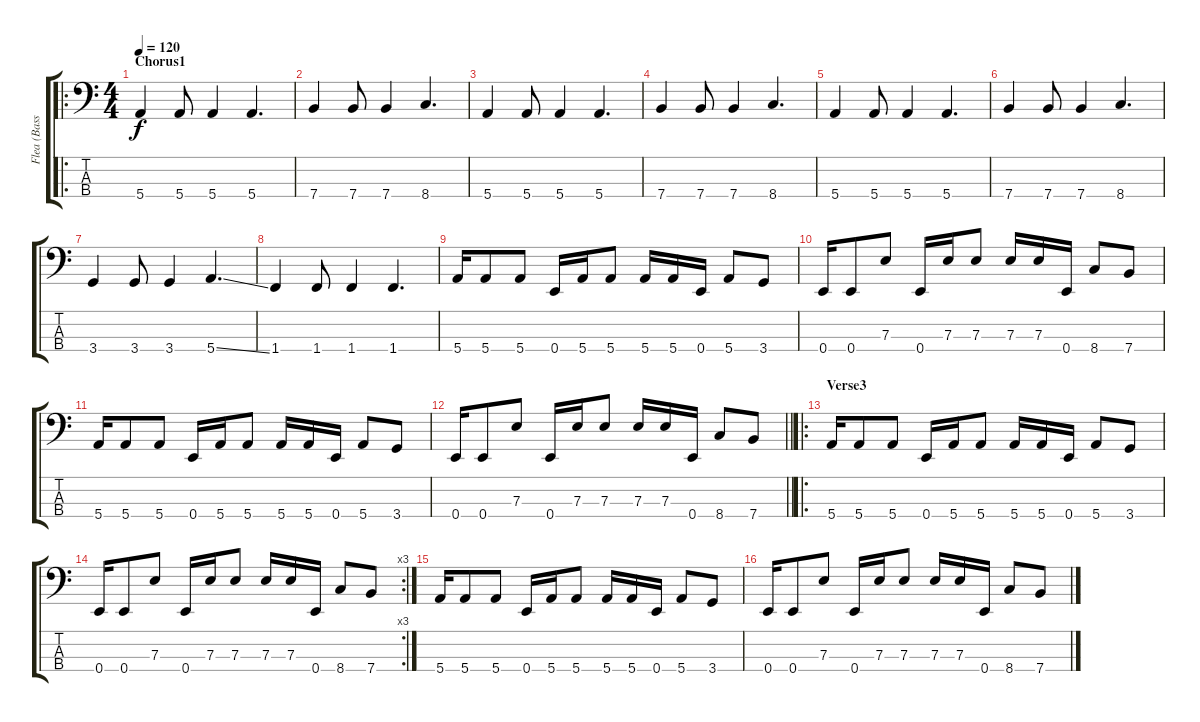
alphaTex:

\track ("Flea (Bass)" "Flea (Bass") {instrument electricbassfinger}
\staff {score tabs}
\tuning (G2 D2 A1 E1) {hide}
\ro
\ts (4 4)
\section ("" "Chorus1")
\tempo 120
\clef f4
\ks c
5.4.4{dy f} 5.4.8 5.4.4 5.4.4{d} |
7.4.4 7.4.8 7.4.4 8.4.4{d} |
5.4.4 5.4.8 5.4.4 5.4.4{d} |
7.4.4 7.4.8 7.4.4 8.4.4{d} |
5.4.4 5.4.8 5.4.4 5.4.4{d} |
7.4.4 7.4.8 7.4.4 8.4.4{d} |
3.4.4 3.4.8 3.4.4 5.4{ss}.4{d} |
1.4.4 1.4.8 1.4.4 1.4.4{d} |
5.4.16 5.4.8 5.4.8 0.4.16 5.4.16 5.4.8 5.4.16 5.4.16 0.4.16 5.4.8 3.4.8 |
0.4.16 0.4.8 7.3.8 0.4.16 7.3.16 7.3.8 7.3.16 7.3.16 0.4.16 8.4.8 7.4.8 |
5.4.16 5.4.8 5.4.8 0.4.16 5.4.16 5.4.8 5.4.16 5.4.16 0.4.16 5.4.8 3.4.8 |
\barLineRight lightlight
0.4.16 0.4.8 7.3.8 0.4.16 7.3.16 7.3.8 7.3.16 7.3.16 0.4.16 8.4.8 7.4.8 |
\ro
\section ("" "Verse3")
5.4.16 5.4.8 5.4.8 0.4.16 5.4.16 5.4.8 5.4.16 5.4.16 0.4.16 5.4.8 3.4.8 |
\rc 3
0.4.16 0.4.8 7.3.8 0.4.16 7.3.16 7.3.8 7.3.16 7.3.16 0.4.16 8.4.8 7.4.8 |
5.4.16 5.4.8 5.4.8 0.4.16 5.4.16 5.4.8 5.4.16 5.4.16 0.4.16 5.4.8 3.4.8 |
0.4.16 0.4.8 7.3.8 0.4.16 7.3.16 7.3.8 7.3.16 7.3.16 0.4.16 8.4.8 7.4.8
